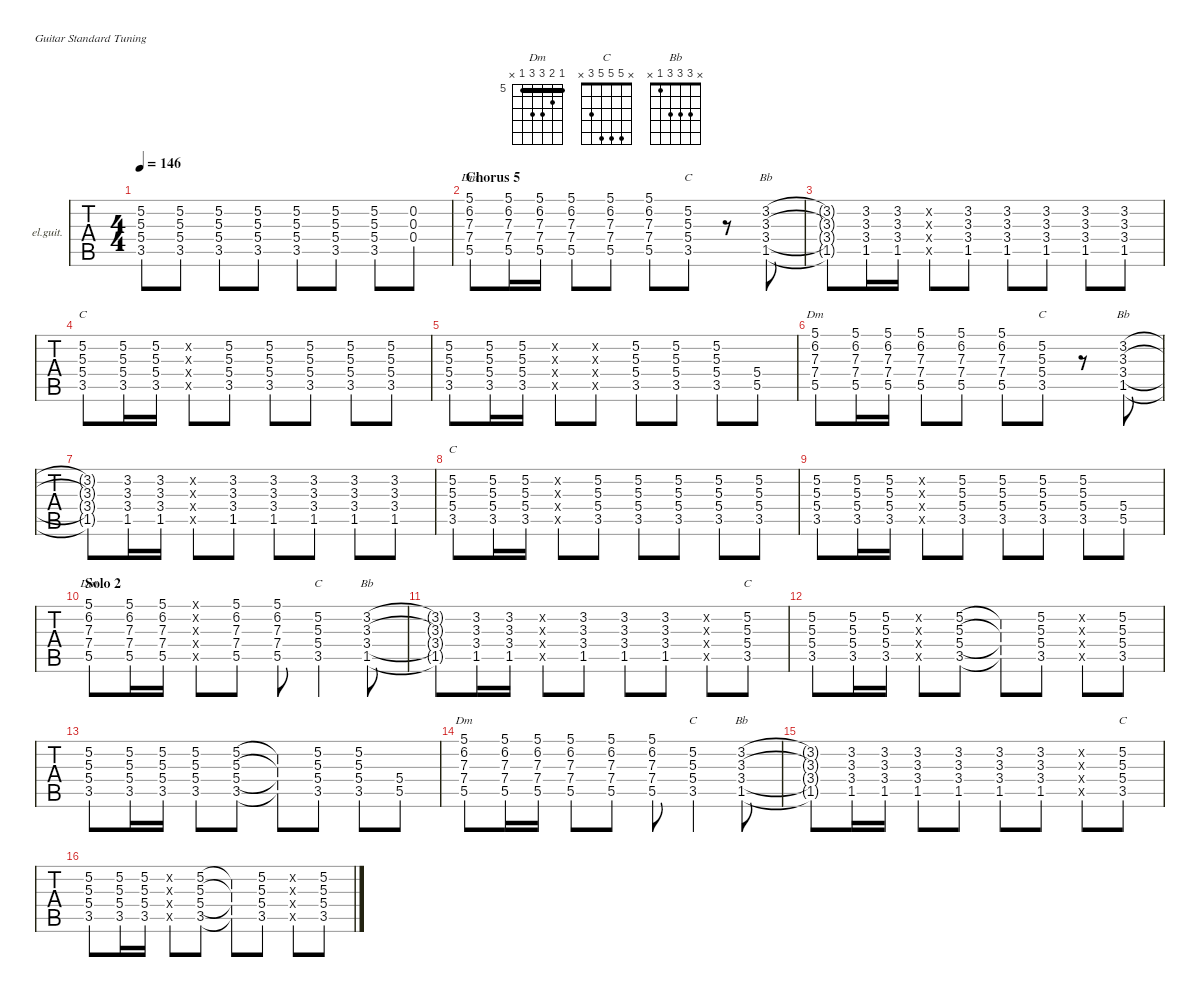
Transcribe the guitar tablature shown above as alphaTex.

\hideDynamics
\bracketExtendMode nobrackets
\firstSystemTrackNameOrientation horizontal
\otherSystemsTrackNameOrientation horizontal
\track ("David - Strat" "el.guit.") {instrument electricguitarclean}
\staff {tabs}
\tuning (E4 B3 G3 D3 A2 E2)
\chord ("Dm" 5 6 7 7 5 x) {firstfret 5 showfingering false barre 5}
\chord ("C" x 5 5 5 3 x) {showfingering false}
\chord ("Bb" x 3 3 3 1 x) {showfingering false}
\ts (4 4)
\tempo 146
\clef g2
\ks dminor
(5.2{acc forcenatural} 5.3{acc forcenatural} 5.4{acc forcenatural} 3.5{acc forcenatural}).8{dy f beam Up} (5.2{acc forcenatural} 5.3{acc forcenatural} 5.4{acc forcenatural} 3.5{acc forcenatural}).8{beam Up} (5.2{acc forcenatural} 5.3{acc forcenatural} 5.4{acc forcenatural} 3.5{acc forcenatural}).8{beam Up} (5.2{acc forcenatural} 5.3{acc forcenatural} 5.4{acc forcenatural} 3.5{acc forcenatural}).8{beam Up} (5.2{acc forcenatural} 5.3{acc forcenatural} 5.4{acc forcenatural} 3.5{acc forcenatural}).8{beam Up} (5.2{acc forcenatural} 5.3{acc forcenatural} 5.4{acc forcenatural} 3.5{acc forcenatural}).8{beam Up} (5.2{acc forcenatural} 5.3{acc forcenatural} 5.4{acc forcenatural} 3.5{acc forcenatural}).8{beam Up} (0.2{acc forcenatural} 0.3{acc forcenatural} 0.4{acc forcenatural}).8{beam Up} |
\section ("" "Chorus 5")
(5.5{acc forcenatural} 7.4{acc forcenatural} 7.3{acc forcenatural} 6.2{acc forcenatural} 5.1{acc forcenatural}).8{ch "Dm" dy ff beam Down} (5.5{acc forcenatural} 7.4{acc forcenatural} 7.3{acc forcenatural} 6.2{acc forcenatural} 5.1{acc forcenatural}).16{beam Down} (5.5{acc forcenatural} 7.4{acc forcenatural} 7.3{acc forcenatural} 6.2{acc forcenatural} 5.1{acc forcenatural}).16{beam Down} (5.5{st acc forcenatural} 7.4{st acc forcenatural} 7.3{st acc forcenatural} 6.2{st acc forcenatural} 5.1{st acc forcenatural}).8{beam Down} (5.5{acc forcenatural} 7.4{acc forcenatural} 7.3{acc forcenatural} 6.2{acc forcenatural} 5.1{acc forcenatural}).8{beam Down} (5.5{acc forcenatural} 7.4{acc forcenatural} 7.3{acc forcenatural} 6.2{acc forcenatural} 5.1{acc forcenatural}).8{beam Up} (3.5{acc forcenatural} 5.4{acc forcenatural} 5.3{acc forcenatural} 5.2{acc forcenatural}).8{ch "C" beam Up} r.8{beam Up} (1.5{acc b} 3.4{acc forcenatural} 3.2{acc forcenatural} 3.3{acc b}).8{ch "Bb"} |
(1.5{t acc b} 3.4{t acc forcenatural} 3.2{t acc forcenatural} 3.3{t acc b}).8 (1.5{acc b} 3.4{acc forcenatural} 3.2{acc forcenatural} 3.3{acc b}).16 (1.5{acc b} 3.4{acc forcenatural} 3.2{acc forcenatural} 3.3{acc b}).16 (1.5{x acc b} 3.4{x acc forcenatural} 3.2{x acc forcenatural} 3.3{x acc b}).8 (1.5{acc b} 3.4{acc forcenatural} 3.2{acc forcenatural} 3.3{acc b}).8 (1.5{acc b} 3.4{acc forcenatural} 3.2{acc forcenatural} 3.3{acc b}).8 (1.5{acc b} 3.4{acc forcenatural} 3.2{acc forcenatural} 3.3{acc b}).8 (1.5{acc b} 3.4{acc forcenatural} 3.2{acc forcenatural} 3.3{acc b}).8 (1.5{acc b} 3.4{acc forcenatural} 3.2{acc forcenatural} 3.3{acc b}).8 |
(3.5{acc forcenatural} 5.4{acc forcenatural} 5.3{acc forcenatural} 5.2{acc forcenatural}).8{ch "C" beam Up} (3.5{acc forcenatural} 5.4{acc forcenatural} 5.3{acc forcenatural} 5.2{acc forcenatural}).16{beam Up} (3.5{acc forcenatural} 5.4{acc forcenatural} 5.3{acc forcenatural} 5.2{acc forcenatural}).16{beam Up} (3.5{st x acc forcenatural} 5.4{st x acc forcenatural} 5.3{st x acc forcenatural} 5.2{st x acc forcenatural}).8{beam Up} (3.5{acc forcenatural} 5.4{acc forcenatural} 5.3{acc forcenatural} 5.2{acc forcenatural}).8{beam Up} (3.5{acc forcenatural} 5.4{acc forcenatural} 5.3{acc forcenatural} 5.2{acc forcenatural}).8{beam Up} (3.5{acc forcenatural} 5.4{acc forcenatural} 5.3{acc forcenatural} 5.2{acc forcenatural}).8{beam Up} (3.5{acc forcenatural} 5.4{acc forcenatural} 5.3{acc forcenatural} 5.2{acc forcenatural}).8{beam Up} (3.5{acc forcenatural} 5.4{acc forcenatural} 5.3{acc forcenatural} 5.2{acc forcenatural}).8{beam Up} |
(3.5{acc forcenatural} 5.4{acc forcenatural} 5.3{acc forcenatural} 5.2{acc forcenatural}).8{beam Up} (3.5{acc forcenatural} 5.4{acc forcenatural} 5.3{acc forcenatural} 5.2{acc forcenatural}).16{beam Up} (3.5{acc forcenatural} 5.4{acc forcenatural} 5.3{acc forcenatural} 5.2{acc forcenatural}).16{beam Up} (3.5{st x acc forcenatural} 5.4{st x acc forcenatural} 5.3{st x acc forcenatural} 5.2{st x acc forcenatural}).8{beam Up} (3.5{x acc forcenatural} 5.4{x acc forcenatural} 5.3{x acc forcenatural} 5.2{x acc forcenatural}).8{beam Up} (3.5{acc forcenatural} 5.4{acc forcenatural} 5.3{acc forcenatural} 5.2{acc forcenatural}).8{beam Up} (3.5{acc forcenatural} 5.4{acc forcenatural} 5.3{acc forcenatural} 5.2{acc forcenatural}).8{beam Up} (3.5{acc forcenatural} 5.4{acc forcenatural} 5.3{acc forcenatural} 5.2{acc forcenatural}).8{beam Up} (5.5{acc forcenatural} 5.4{acc forcenatural}).8{beam Up} |
(5.5{acc forcenatural} 7.4{acc forcenatural} 7.3{acc forcenatural} 6.2{acc forcenatural} 5.1{acc forcenatural}).8{ch "Dm" beam Down} (5.5{acc forcenatural} 7.4{acc forcenatural} 7.3{acc forcenatural} 6.2{acc forcenatural} 5.1{acc forcenatural}).16{beam Down} (5.5{acc forcenatural} 7.4{acc forcenatural} 7.3{acc forcenatural} 6.2{acc forcenatural} 5.1{acc forcenatural}).16{beam Down} (5.5{st acc forcenatural} 7.4{st acc forcenatural} 7.3{st acc forcenatural} 6.2{st acc forcenatural} 5.1{st acc forcenatural}).8{beam Down} (5.5{acc forcenatural} 7.4{acc forcenatural} 7.3{acc forcenatural} 6.2{acc forcenatural} 5.1{acc forcenatural}).8{beam Down} (5.5{acc forcenatural} 7.4{acc forcenatural} 7.3{acc forcenatural} 6.2{acc forcenatural} 5.1{acc forcenatural}).8{beam Up} (3.5{acc forcenatural} 5.4{acc forcenatural} 5.3{acc forcenatural} 5.2{acc forcenatural}).8{ch "C" beam Up} r.8{beam Up} (1.5{acc b} 3.4{acc forcenatural} 3.2{acc forcenatural} 3.3{acc b}).8{ch "Bb"} |
(1.5{t acc b} 3.4{t acc forcenatural} 3.2{t acc forcenatural} 3.3{t acc b}).8 (1.5{acc b} 3.4{acc forcenatural} 3.2{acc forcenatural} 3.3{acc b}).16 (1.5{acc b} 3.4{acc forcenatural} 3.2{acc forcenatural} 3.3{acc b}).16 (1.5{x acc b} 3.4{x acc forcenatural} 3.2{x acc forcenatural} 3.3{x acc b}).8 (1.5{acc b} 3.4{acc forcenatural} 3.2{acc forcenatural} 3.3{acc b}).8 (1.5{acc b} 3.4{acc forcenatural} 3.2{acc forcenatural} 3.3{acc b}).8 (1.5{acc b} 3.4{acc forcenatural} 3.2{acc forcenatural} 3.3{acc b}).8 (1.5{acc b} 3.4{acc forcenatural} 3.2{acc forcenatural} 3.3{acc b}).8 (1.5{acc b} 3.4{acc forcenatural} 3.2{acc forcenatural} 3.3{acc b}).8 |
(3.5{acc forcenatural} 5.4{acc forcenatural} 5.3{acc forcenatural} 5.2{acc forcenatural}).8{ch "C" beam Up} (3.5{acc forcenatural} 5.4{acc forcenatural} 5.3{acc forcenatural} 5.2{acc forcenatural}).16{beam Up} (3.5{acc forcenatural} 5.4{acc forcenatural} 5.3{acc forcenatural} 5.2{acc forcenatural}).16{beam Up} (3.5{st x acc forcenatural} 5.4{st x acc forcenatural} 5.3{st x acc forcenatural} 5.2{st x acc forcenatural}).8{beam Up} (3.5{acc forcenatural} 5.4{acc forcenatural} 5.3{acc forcenatural} 5.2{acc forcenatural}).8{beam Up} (3.5{acc forcenatural} 5.4{acc forcenatural} 5.3{acc forcenatural} 5.2{acc forcenatural}).8{beam Up} (3.5{acc forcenatural} 5.4{acc forcenatural} 5.3{acc forcenatural} 5.2{acc forcenatural}).8{beam Up} (3.5{acc forcenatural} 5.4{acc forcenatural} 5.3{acc forcenatural} 5.2{acc forcenatural}).8{beam Up} (3.5{acc forcenatural} 5.4{acc forcenatural} 5.3{acc forcenatural} 5.2{acc forcenatural}).8{beam Up} |
(3.5{acc forcenatural} 5.4{acc forcenatural} 5.3{acc forcenatural} 5.2{acc forcenatural}).8{beam Up} (3.5{acc forcenatural} 5.4{acc forcenatural} 5.3{acc forcenatural} 5.2{acc forcenatural}).16{beam Up} (3.5{acc forcenatural} 5.4{acc forcenatural} 5.3{acc forcenatural} 5.2{acc forcenatural}).16{beam Up} (3.5{st x acc forcenatural} 5.4{st x acc forcenatural} 5.3{st x acc forcenatural} 5.2{st x acc forcenatural}).8{beam Up} (3.5{acc forcenatural} 5.4{acc forcenatural} 5.3{acc forcenatural} 5.2{acc forcenatural}).8{beam Up} (3.5{acc forcenatural} 5.4{acc forcenatural} 5.3{acc forcenatural} 5.2{acc forcenatural}).8{beam Up} (3.5{acc forcenatural} 5.4{acc forcenatural} 5.3{acc forcenatural} 5.2{acc forcenatural}).8{beam Up} (3.5{acc forcenatural} 5.4{acc forcenatural} 5.3{acc forcenatural} 5.2{acc forcenatural}).8{beam Up} (5.5{acc forcenatural} 5.4{acc forcenatural}).8{beam Up} |
\section ("" "Solo 2")
(5.1{acc forcenatural} 6.2{acc forcenatural} 7.3{acc forcenatural} 7.4{acc forcenatural} 5.5{acc forcenatural}).8{ch "Dm" dy f beam Down} (5.1{acc forcenatural} 6.2{acc forcenatural} 7.3{acc forcenatural} 7.4{acc forcenatural} 5.5{acc forcenatural}).16{beam Down} (5.1{acc forcenatural} 6.2{acc forcenatural} 7.3{acc forcenatural} 7.4{acc forcenatural} 5.5{acc forcenatural}).16{beam Down} (5.1{st x acc forcenatural} 6.2{st x acc forcenatural} 7.3{st x acc forcenatural} 7.4{st x acc forcenatural} 5.5{st x acc forcenatural}).8{beam Down} (5.1{acc forcenatural} 6.2{acc forcenatural} 7.3{acc forcenatural} 7.4{acc forcenatural} 5.5{acc forcenatural}).8{beam Down} (5.1{acc forcenatural} 6.2{acc forcenatural} 7.3{acc forcenatural} 7.4{acc forcenatural} 5.5{acc forcenatural}).8{beam Down} (5.2{acc forcenatural} 5.3{acc forcenatural} 5.4{acc forcenatural} 3.5{acc forcenatural}).4{ch "C" beam Up} (3.2{acc forcenatural} 3.3{acc b} 3.4{acc forcenatural} 1.5{acc b}).8{ch "Bb"} |
(3.2{t acc forcenatural} 3.3{t acc b} 3.4{t acc forcenatural} 1.5{t acc b}).8 (3.2{acc forcenatural} 3.3{acc b} 3.4{acc forcenatural} 1.5{acc b}).16 (3.2{acc forcenatural} 3.3{acc b} 3.4{acc forcenatural} 1.5{acc b}).16 (3.2{x acc forcenatural} 3.3{x acc b} 3.4{x acc forcenatural} 1.5{x acc b}).8 (3.2{acc forcenatural} 3.3{acc b} 3.4{acc forcenatural} 1.5{acc b}).8 (3.2{acc forcenatural} 3.3{acc b} 3.4{acc forcenatural} 1.5{acc b}).8 (3.2{acc forcenatural} 3.3{acc b} 3.4{acc forcenatural} 1.5{acc b}).8 (3.2{x acc forcenatural} 3.3{x acc b} 3.4{x acc forcenatural} 1.5{x acc b}).8 (5.2{acc forcenatural} 5.3{acc forcenatural} 5.4{acc forcenatural} 3.5{acc forcenatural}).8{ch "C" beam Up} |
(5.2{acc forcenatural} 5.3{acc forcenatural} 5.4{acc forcenatural} 3.5{acc forcenatural}).8{beam Up} (5.2{acc forcenatural} 5.3{acc forcenatural} 5.4{acc forcenatural} 3.5{acc forcenatural}).16{beam Up} (5.2{acc forcenatural} 5.3{acc forcenatural} 5.4{acc forcenatural} 3.5{acc forcenatural}).16{beam Up} (5.2{x acc forcenatural} 5.3{x acc forcenatural} 5.4{x acc forcenatural} 3.5{x acc forcenatural}).8{beam Up} (5.2{acc forcenatural} 5.3{acc forcenatural} 5.4{acc forcenatural} 3.5{acc forcenatural}).8{beam Up} (5.2{t acc forcenatural} 5.3{t acc forcenatural} 5.4{t acc forcenatural} 3.5{t acc forcenatural}).8{beam Up} (5.2{acc forcenatural} 5.3{acc forcenatural} 5.4{acc forcenatural} 3.5{acc forcenatural}).8{beam Up} (5.2{x acc forcenatural} 5.3{x acc forcenatural} 5.4{x acc forcenatural} 3.5{x acc forcenatural}).8{beam Up} (5.2{acc forcenatural} 5.3{acc forcenatural} 5.4{acc forcenatural} 3.5{acc forcenatural}).8{beam Up} |
(5.2{acc forcenatural} 5.3{acc forcenatural} 5.4{acc forcenatural} 3.5{acc forcenatural}).8{beam Up} (5.2{acc forcenatural} 5.3{acc forcenatural} 5.4{acc forcenatural} 3.5{acc forcenatural}).16{beam Up} (5.2{acc forcenatural} 5.3{acc forcenatural} 5.4{acc forcenatural} 3.5{acc forcenatural}).16{beam Up} (5.2{st acc forcenatural} 5.3{st acc forcenatural} 5.4{st acc forcenatural} 3.5{st acc forcenatural}).8{beam Up} (5.2{acc forcenatural} 5.3{acc forcenatural} 5.4{acc forcenatural} 3.5{acc forcenatural}).8{beam Up} (5.2{t acc forcenatural} 5.3{t acc forcenatural} 5.4{t acc forcenatural} 3.5{t acc forcenatural}).8{beam Up} (5.2{acc forcenatural} 5.3{acc forcenatural} 5.4{acc forcenatural} 3.5{acc forcenatural}).8{beam Up} (5.2{acc forcenatural} 5.3{acc forcenatural} 5.4{acc forcenatural} 3.5{acc forcenatural}).8{beam Up} (5.4{acc forcenatural} 5.5{acc forcenatural}).8{beam Up} |
(5.1{acc forcenatural} 6.2{acc forcenatural} 7.3{acc forcenatural} 7.4{acc forcenatural} 5.5{acc forcenatural}).8{ch "Dm" beam Down} (5.1{acc forcenatural} 6.2{acc forcenatural} 7.3{acc forcenatural} 7.4{acc forcenatural} 5.5{acc forcenatural}).16{beam Down} (5.1{acc forcenatural} 6.2{acc forcenatural} 7.3{acc forcenatural} 7.4{acc forcenatural} 5.5{acc forcenatural}).16{beam Down} (5.1{st acc forcenatural} 6.2{st acc forcenatural} 7.3{st acc forcenatural} 7.4{st acc forcenatural} 5.5{st acc forcenatural}).8{beam Down} (5.1{acc forcenatural} 6.2{acc forcenatural} 7.3{acc forcenatural} 7.4{acc forcenatural} 5.5{acc forcenatural}).8{beam Down} (5.1{acc forcenatural} 6.2{acc forcenatural} 7.3{acc forcenatural} 7.4{acc forcenatural} 5.5{acc forcenatural}).8{beam Down} (5.2{acc forcenatural} 5.3{acc forcenatural} 5.4{acc forcenatural} 3.5{acc forcenatural}).4{ch "C" beam Up} (3.2{acc forcenatural} 3.3{acc b} 3.4{acc forcenatural} 1.5{acc b}).8{ch "Bb"} |
(3.2{t acc forcenatural} 3.3{t acc b} 3.4{t acc forcenatural} 1.5{t acc b}).8 (3.2{acc forcenatural} 3.3{acc b} 3.4{acc forcenatural} 1.5{acc b}).16 (3.2{acc forcenatural} 3.3{acc b} 3.4{acc forcenatural} 1.5{acc b}).16 (3.2{acc forcenatural} 3.3{acc b} 3.4{acc forcenatural} 1.5{acc b}).8 (3.2{acc forcenatural} 3.3{acc b} 3.4{acc forcenatural} 1.5{acc b}).8 (3.2{acc forcenatural} 3.3{acc b} 3.4{acc forcenatural} 1.5{acc b}).8 (3.2{acc forcenatural} 3.3{acc b} 3.4{acc forcenatural} 1.5{acc b}).8 (3.2{x acc forcenatural} 3.3{x acc b} 3.4{x acc forcenatural} 1.5{x acc b}).8 (5.2{acc forcenatural} 5.3{acc forcenatural} 5.4{acc forcenatural} 3.5{acc forcenatural}).8{ch "C" beam Up} |
(5.2{acc forcenatural} 5.3{acc forcenatural} 5.4{acc forcenatural} 3.5{acc forcenatural}).8{beam Up} (5.2{acc forcenatural} 5.3{acc forcenatural} 5.4{acc forcenatural} 3.5{acc forcenatural}).16{beam Up} (5.2{acc forcenatural} 5.3{acc forcenatural} 5.4{acc forcenatural} 3.5{acc forcenatural}).16{beam Up} (5.2{x acc forcenatural} 5.3{x acc forcenatural} 5.4{x acc forcenatural} 3.5{x acc forcenatural}).8{beam Up} (5.2{acc forcenatural} 5.3{acc forcenatural} 5.4{acc forcenatural} 3.5{acc forcenatural}).8{beam Up} (5.2{t acc forcenatural} 5.3{t acc forcenatural} 5.4{t acc forcenatural} 3.5{t acc forcenatural}).8{beam Up} (5.2{acc forcenatural} 5.3{acc forcenatural} 5.4{acc forcenatural} 3.5{acc forcenatural}).8{beam Up} (5.2{x acc forcenatural} 5.3{x acc forcenatural} 5.4{x acc forcenatural} 3.5{x acc forcenatural}).8{beam Up} (5.2{acc forcenatural} 5.3{acc forcenatural} 5.4{acc forcenatural} 3.5{acc forcenatural}).8{beam Up}
